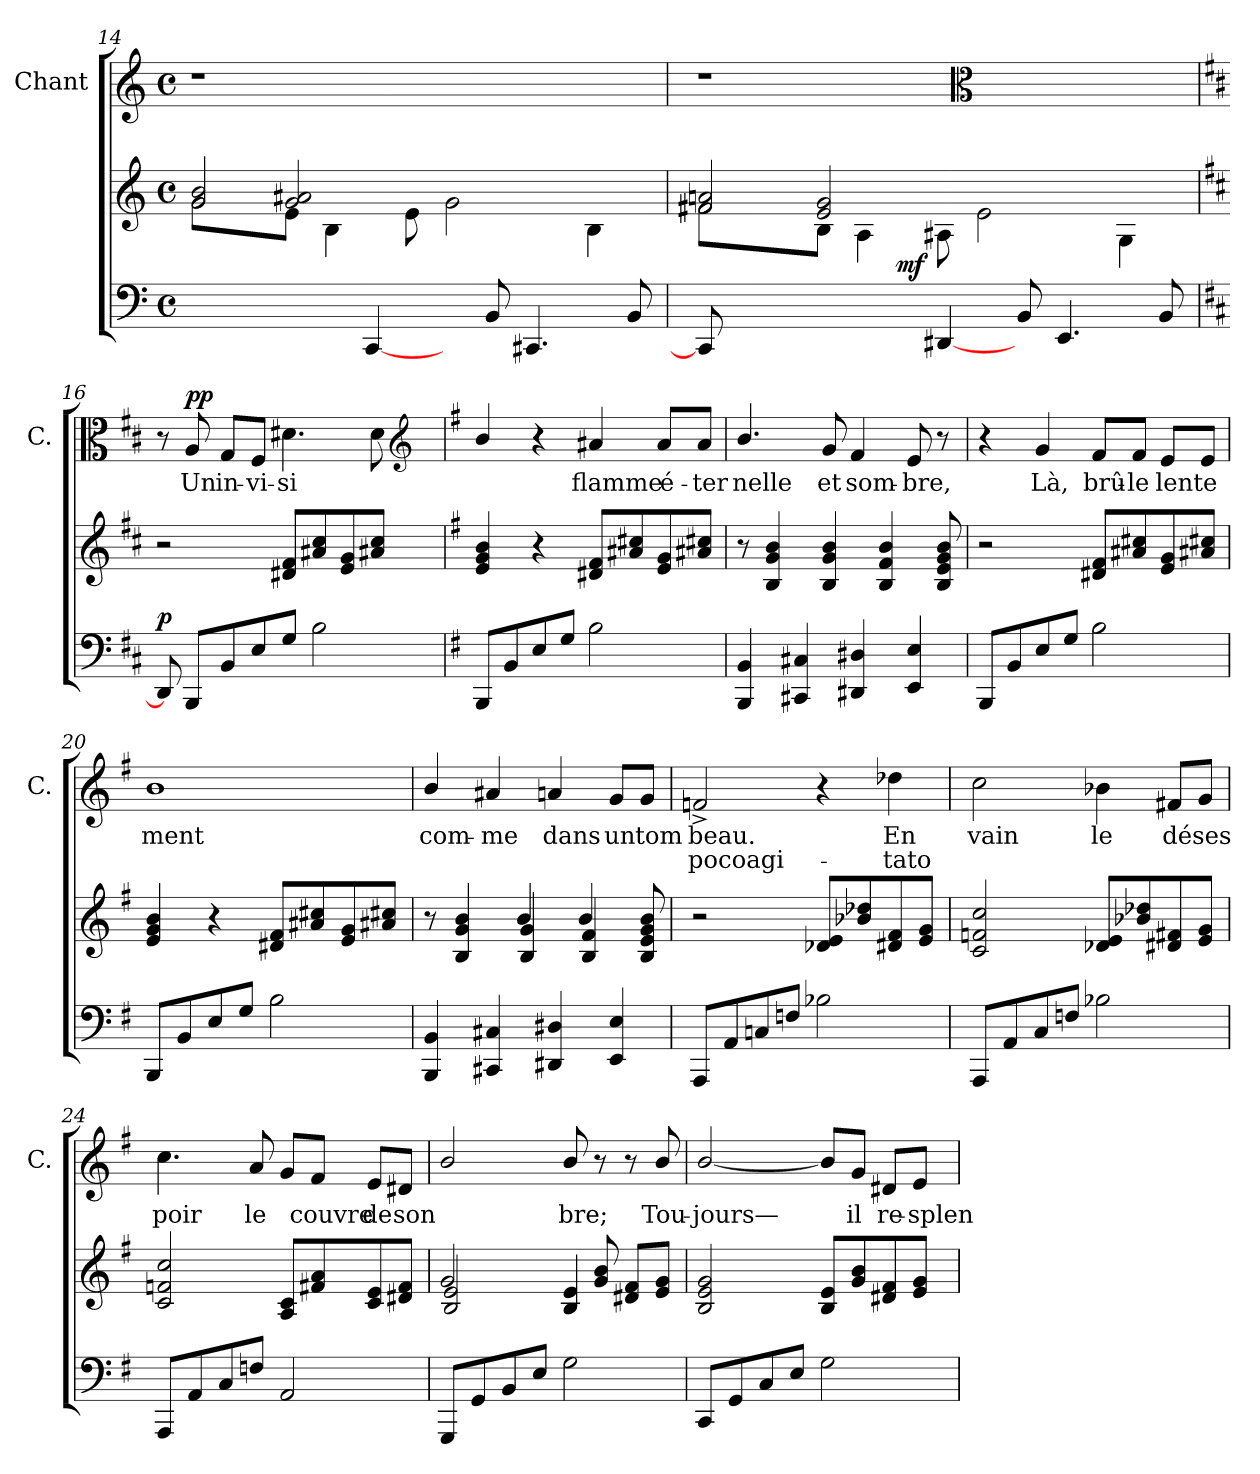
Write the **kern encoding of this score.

**kern	**dynam	**kern	**kern	**text	**text	**dynam
*part3	*part3	*part2	*part1	*part1	*part1	*part1
*staff3	*staff3	*staff2	*staff1	*staff1	*staff1	*staff1
*	*	*	*I"Chant	*	*	*
*	*	*	*I'C.	*	*	*
*clefF4	*	*clefG2	*clefG2	*	*	*
*k[]	*	*k[]	*k[]	*	*	*
*M4/4	*	*M4/4	*M4/4	*	*	*
*met(c)	*	*met(c)	*met(c)	*	*	*
=14	=14	=14	=14	=14	=14	=14
*	*	*^	*	*	*	*
2ryy	.	2bi/ 2gi/	2gj\	1r	.	.	.
4ryy	.	2a#Xi/ 2gi/	8ej\J	.	.	.	.
.	.	.	4Bj\	.	.	.	.
[4CCZ/	.	.	.	.	.	.	.
.	.	.	8ej\	.	.	.	.
8ryy	.	2.ryy	2gV\	2.ryy	.	.	.
8BBZ/	.	.	.	.	.	.	.
4.CC#XZ/	.	.	.	.	.	.	.
.	.	.	4BV\	.	.	.	.
8BBZ/	.	.	.	.	.	.	.
=15	=15	=15	=15	=15	=15	=15	=15
*^	*	*	*	*	*	*	*
8CCZ/]	2.ryy	.	2ani/ 2f#Xi/	2f#Xj\	1r	.	.	.
2ryy	.	.	.	.	.	.	.	.
.	.	.	2gi/ 2ei/	8Bj\J	.	.	.	.
4ryy	.	.	.	4Aj\	.	.	.	.
!	!	!LO:DY:a	!	!	!	!	!	!
.	1ryy	mf	.	.	.	.	.	.
[4DD#XZ/	.	.	.	8A#Xj\	.	.	.	.
*	*	*	*	*	*clefC3	*	*	*
.	.	.	2.ryy	2eV\	2.ryy	.	.	.
8BBZ/	.	.	.	.	.	.	.	.
4.EEZ/	.	.	.	.	.	.	.	.
.	.	.	.	4GV\	.	.	.	.
8BBZ/	.	.	.	.	.	.	.	.
*v	*v	*	*	*	*	*	*	*
*	*	*v	*v	*	*	*	*
=16	=16	=16	=16	=16	=16	=16
*k[f#c#]	*	*k[f#c#]	*k[f#c#]	*	*	*
*^	*	*	*	*	*	*
!	!	!LO:DY:a	!	!	!	!	!
*v	*v	*	*	*	*	*	*
8DD#Z/]	p	2r	8r	.	.	.
!	!	!	!	!	!	!LO:DY:a
8BBBZ/L	.	.	8Ai/	Un	.	pp
8BBZ/	.	.	8Gi/L	in-	.	.
8EZ/	.	.	8F#i/J	vi-	.	.
8GZ/J	.	8d#Xi/ 8f#i/L	4.d#Xi\	si	.	.
2BZ\	.	8cc#i/ 8a#Xi/	.	.	.	.
.	.	8gi/ 8ei/	.	.	.	.
.	.	8cc#i/ 8a#Xi/J	8d#i\	.	.	.
*	*	*	*clefG2	*	*	*
.	.	8ryy	8ryy	.	.	.
!!LO:LB:g=z
=17	=17	=17	=17	=17	=17	=17
*k[f#]	*	*k[f#]	*k[f#]	*	*	*
8BBBZ/L	.	4bi/ 4gi/ 4ei/	4bi/	.	.	.
8BBZ/	.	.	.	.	.	.
8EZ/	.	4r	4r	.	.	.
8GZ/J	.	.	.	.	.	.
2BZ\	.	8d#Xi/ 8f#i/L	4a#Xi/	flamme	.	.
.	.	8a#Xi/ 8cc#Xi/	.	.	.	.
.	.	8ei/ 8gi/	8a#i/L	é-	.	.
.	.	8cc#Xi/ 8a#Xi/J	8a#i/J	ter	.	.
=18	=18	=18	=18	=18	=18	=18
4BBZ/ 4BBBZ/	.	8r	4.bi/	nelle	.	.
.	.	4bi/ 4gi/ 4Bi/	.	.	.	.
4C#XZ/ 4CC#XZ/	.	.	.	.	.	.
.	.	4bi/ 4gi/ 4Bi/	8gi/	et	.	.
4D#XZ/ 4DD#XZ/	.	.	4f#i/	som-	.	.
.	.	4bi/ 4f#i/ 4Bi/	.	.	.	.
4EZ/ 4EEZ/	.	.	8ei/	bre,	.	.
.	.	8bi/ 8gi/ 8ei/ 8Bi/	8r	.	.	.
=19	=19	=19	=19	=19	=19	=19
8BBBZ/L	.	2r	4r	.	.	.
8BBZ/	.	.	.	.	.	.
8EZ/	.	.	4gi/	Là,	.	.
8GZ/J	.	.	.	.	.	.
2BZ\	.	8d#Xi/ 8f#i/L	8f#i/L	brû-	.	.
.	.	8a#Xi/ 8cc#Xi/	8f#i/J	le	.	.
.	.	8ei/ 8gi/	8ei/L	lente	.	.
.	.	8a#Xi/ 8cc#Xi/J	8ei/J	--	.	.
=20	=20	=20	=20	=20	=20	=20
8BBBZ/L	.	4bi/ 4gi/ 4ei/	1bi/	ment	.	.
8BBZ/	.	.	.	.	.	.
8EZ/	.	4r	.	.	.	.
8GZ/J	.	.	.	.	.	.
2BZ\	.	8f#i/ 8d#Xi/L	.	.	.	.
.	.	8cc#Xi/ 8a#Xi/	.	.	.	.
.	.	8gi/ 8ei/	.	.	.	.
.	.	8cc#Xi/ 8a#Xi/J	.	.	.	.
!!LO:LB:g=z
=21	=21	=21	=21	=21	=21	=21
*	*	*^	*	*	*	*
4BBZ/ 4BBBZ/	.	8r	8ryy	4bi/	com-	.	.
.	.	4bi/ 4gi/ 4Bi/	8ryy	.	.	.	.
4C#XZ/ 4CC#XZ/	.	.	8ryy	4a#Xi/	me	.	.
.	.	4bi/	4gj/ 4Bj/	.	.	.	.
4D#XZ/ 4DD#XZ/	.	.	.	4ani/	dans	.	.
.	.	4bi/	4f#j/ 4Bj/	.	.	.	.
4EZ/ 4EEZ/	.	.	.	8gi/L	un	.	.
.	.	8bi/ 8gi/ 8ei/ 8Bi/	8ryy	8gi/J	tom	.	.
*	*	*v	*v	*	*	*	*
=22	=22	=22	=22	=22	=22	=22
8AAAZ/L	.	2r	2fn^>i/	beau.	pocoagi-	.
8AAZ/	.	.	.	.	.	.
8CnZ/	.	.	.	.	.	.
8FnZ/J	.	.	.	.	.	.
2B-XZ\	.	8ei/ 8d-Xi/L	4r	.	.	.
.	.	8dd-Xi/ 8b-Xi/	.	.	.	.
.	.	8f#i/ 8d#Xi/	4dd-Xi\	En	tato	.
.	.	8gi/ 8ei/J	.	.	.	.
=23	=23	=23	=23	=23	=23	=23
8AAAZ/L	.	2cci/ 2fni/ 2ci/	2cci\	vain	.	.
8AAZ/	.	.	.	.	.	.
8CZ/	.	.	.	.	.	.
8FnZ/J	.	.	.	.	.	.
2B-XZ\	.	8ei/ 8d-Xi/L	4b-Xi\	le	.	.
.	.	8dd-Xi/ 8b-Xi/	.	.	.	.
.	.	8d#Xi/ 8f#Xi/	8f#Xi/L	déses	.	.
.	.	8ei/ 8gi/J	8gi/J	--	.	.
=24	=24	=24	=24	=24	=24	=24
8AAAZ/L	.	2cci/ 2fni/ 2ci/	4.cci\	poir	.	.
8AAZ/	.	.	.	.	.	.
8CZ/	.	.	.	.	.	.
8FnZ/J	.	.	8ai/	le	.	.
2AAZ/	.	8ci/ 8Ai/L	8gi/L	.	.	.
.	.	8ai/ 8f#Xi/	8f#i/J	couvre	.	.
.	.	8ei/ 8ci/	8ei/L	de	.	.
.	.	8f#i/ 8d#Xi/J	8d#Xi/J	son	.	.
!!LO:LB:g=z
=25	=25	=25	=25	=25	=25	=25
*	*	*^	*	*	*	*
8GGGZ/L	.	2gi/	2ej/ 2Bj/	2bi/	.	.	.
8GGZ/	.	.	.	.	.	.	.
8BBZ/	.	.	.	.	.	.	.
8EZ/J	.	.	.	.	.	.	.
2GZ\	.	4ei/ 4Bi/	8ryy	8bi/	bre;	.	.
.	.	.	8gj/ 8bj/	8r	.	.	.
.	.	8f#i/ 8d#Xi/L	4ryy	8r	.	.	.
.	.	8gi/ 8ei/J	.	8bi/	Tou-	.	.
*	*	*v	*v	*	*	*	*
=26	=26	=26	=26	=26	=26	=26
8CCZ/L	.	2gi/ 2ei/ 2Bi/	[2bi/	jours—	.	.
8GGZ/	.	.	.	.	.	.
8CZ/	.	.	.	.	.	.
8EZ/J	.	.	.	.	.	.
2GZ\	.	8ei/ 8Bi/L	8bi/L]	.	.	.
.	.	8bi/ 8gi/	8gi/J	il	.	.
.	.	8d#Xi/ 8f#i/	8d#Xi/L	re-	.	.
.	.	8gi/ 8ei/J	8ei/J	splen	.	.
=	=	=	=	=	=	=
*-	*-	*-	*-	*-	*-	*-
